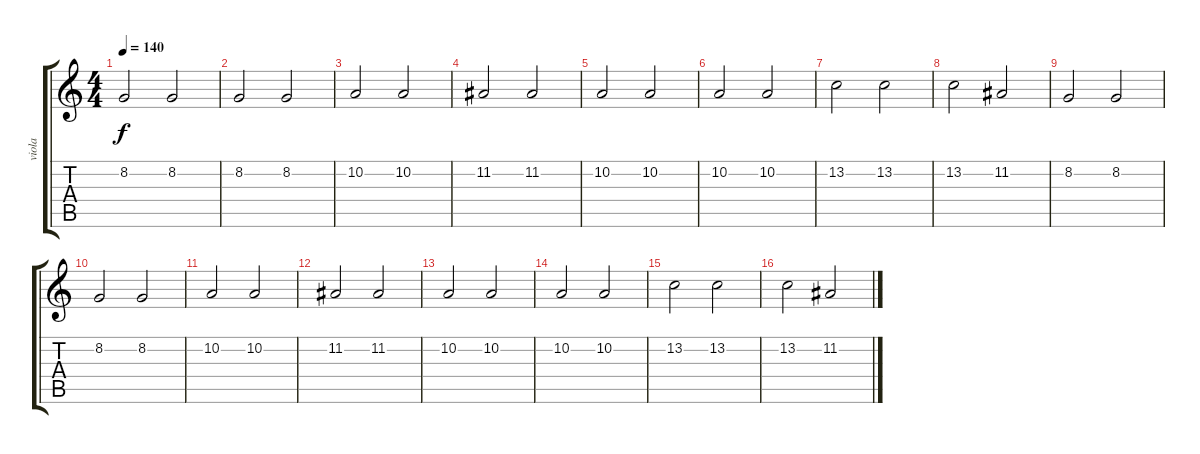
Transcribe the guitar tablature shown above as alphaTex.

\track ("viola" "viola") {instrument viola}
\staff {score tabs}
\tuning (E4 B3 G3 D3 A2 E2) {hide}
\ts (4 4)
\tempo 140
\clef g2
\ks c
8.2.2{dy f} 8.2.2 |
8.2.2 8.2.2 |
10.2.2 10.2.2 |
11.2.2 11.2.2 |
10.2.2 10.2.2 |
10.2.2 10.2.2 |
13.2.2 13.2.2 |
13.2.2 11.2.2 |
8.2.2 8.2.2 |
8.2.2 8.2.2 |
10.2.2 10.2.2 |
11.2.2 11.2.2 |
10.2.2 10.2.2 |
10.2.2 10.2.2 |
13.2.2 13.2.2 |
13.2.2 11.2.2
